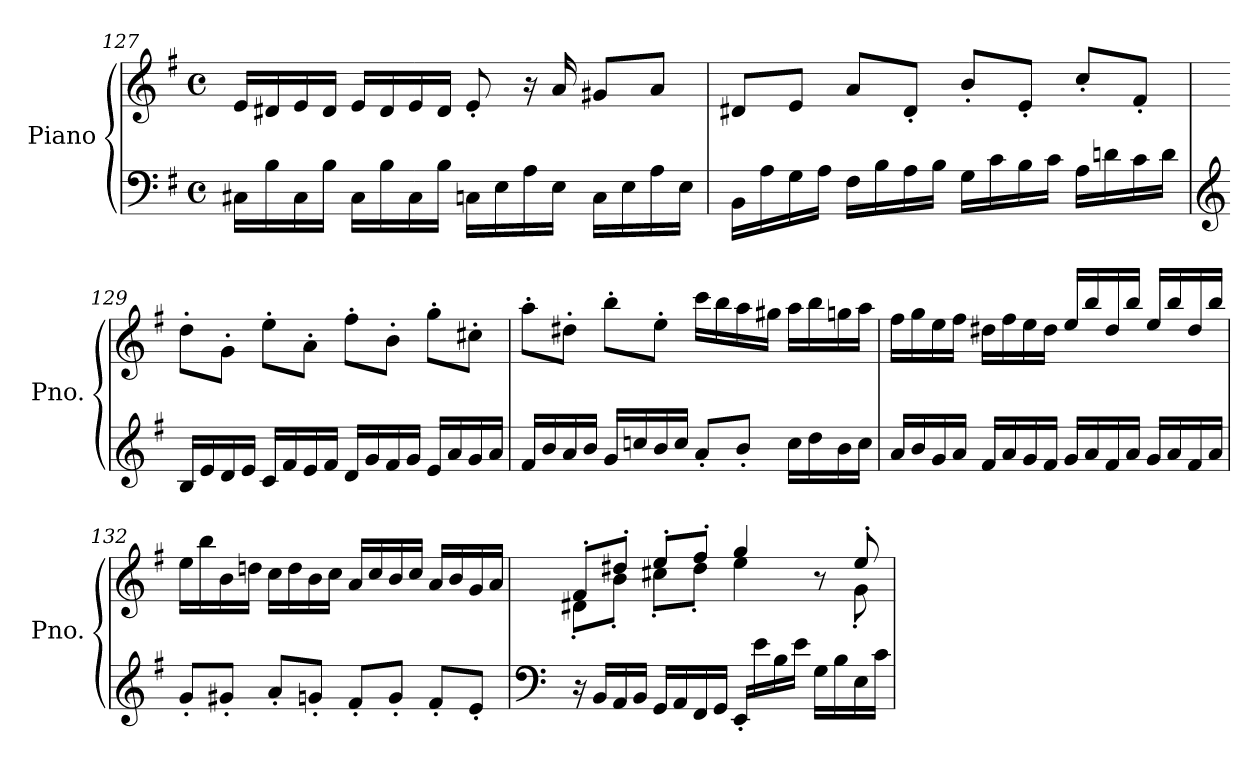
**kern	**kern
*part1	*part1
*staff2	*staff1
*I"Piano	*
*I'Pno.	*
*clefF4	*clefG2
*k[f#]	*k[f#]
*M4/4	*M4/4
*met(c)	*met(c)
=127	=127
16C#X\LL	16e/LL
16B\	16d#X/
16C#\	16e/
16B\JJ	16d#/JJ
16C#\LL	16e/LL
16B\	16d#/
16C#\	16e/
16B\JJ	16d#/JJ
16Cn\LL	8e'/
16E\	.
16A\	16r
16E\JJ	16a/
16C\LL	8g#X/L
16E\	.
16A\	8a/J
16E\JJ	.
!!LO:LB:g=z
=128	=128
16BB\LL	8d#X/L
16A\	.
16G\	8e/J
16A\JJ	.
16F#\LL	8a/L
16B\	.
16A\	8d#'/J
16B\JJ	.
16G\LL	8b'/L
16c\	.
16B\	8e'/J
16c\JJ	.
16A\LL	8cc'/L
16dn\	.
16c\	8f#'/J
16d\JJ	.
=129	=129
*clefG2	*
16B/LL	8dd'\L
16e/	.
16d/	8g'\J
16e/JJ	.
16c/LL	8ee'\L
16f#/	.
16e/	8a'\J
16f#/JJ	.
16d/LL	8ff#'\L
16g/	.
16f#/	8b'\J
16g/JJ	.
16e/LL	8gg'\L
16a/	.
16g/	8cc#X'\J
16a/JJ	.
!!LO:LB:g=z
=130	=130
16f#/LL	8aa'\L
16b/	.
16a/	8dd#X'\J
16b/JJ	.
16g/LL	8bb'\L
16ccn/	.
16b/	8ee'\J
16cc/JJ	.
8a'/L	16ccc\LL
.	16bb\
8b'/J	16aa\
.	16gg#X\JJ
16cc\LL	16aa\LL
16dd\	16bb\
16b\	16ggn\
16cc\JJ	16aa\JJ
=131	=131
16a/LL	16ff#\LL
16b/	16gg\
16g/	16ee\
16a/JJ	16ff#\JJ
16f#/LL	16dd#X\LL
16a/	16ff#\
16g/	16ee\
16f#/JJ	16dd#\JJ
16g/LL	16ee/LL
16a/	16bb/
16f#/	16dd#/
16a/JJ	16bb/JJ
16g/LL	16ee/LL
16a/	16bb/
16f#/	16dd#/
16a/JJ	16bb/JJ
!!LO:LB:g=z
=132	=132
8g'/L	16ee\LL
.	16bb\
8g#X'/J	16b\
.	16ddn\JJ
8a'/L	16cc\LL
.	16dd\
8gn'/J	16b\
.	16cc\JJ
8f#'/L	16a/LL
.	16cc/
8g'/J	16b/
.	16cc/JJ
8f#'/L	16a/LL
.	16b/
8e'/J	16g/
.	16a/JJ
=133	=133
*clefF4	*
*	*^
16r	8f#'/L	8d#X'\L
16BB/LL	.	.
16AA/	8dd#X'/J	8b'\J
16BB/JJ	.	.
16GG/LL	8ee'/L	8cc#X'\L
16AA/	.	.
16FF#/	8ff#'/J	8dd#'\J
16GG/JJ	.	.
16EE'/LL	4gg/	4ee\
16e\	.	.
16B\	.	.
16e\JJ	.	.
16G\LL	8r	8ryy
16B\	.	.
16E\	8ee'/	8g'\
16c\JJ	.	.
*	*v	*v
=	=
*-	*-
